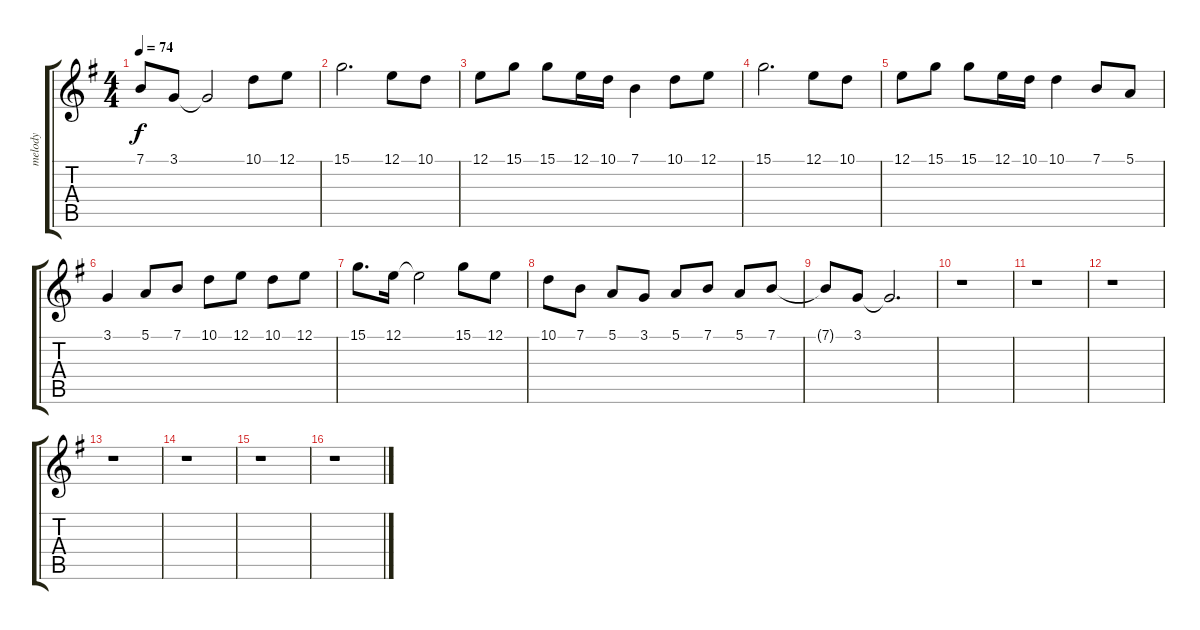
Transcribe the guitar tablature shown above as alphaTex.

\track ("melody" "melody") {instrument flute}
\staff {score tabs}
\tuning (E4 B3 G3 D3 A2 E2) {hide}
\ts (4 4)
\tempo 74
\clef g2
\ks g
7.1{t}.8{dy f} 3.1.8 3.1{t}.2 10.1.8 12.1.8 |
15.1.2{d} 12.1.8 10.1.8 |
12.1.8 15.1.8 15.1.8 12.1.16 10.1.16 7.1.4 10.1.8 12.1.8 |
15.1.2{d} 12.1.8 10.1.8 |
12.1.8 15.1.8 15.1.8 12.1.16 10.1.16 10.1.4 7.1.8 5.1.8 |
3.1.4 5.1.8 7.1.8 10.1.8 12.1.8 10.1.8 12.1.8 |
15.1.8{d} 12.1.16 12.1{t}.2 15.1.8 12.1.8 |
10.1.8 7.1.8 5.1.8 3.1.8 5.1.8 7.1.8 5.1.8 7.1.8 |
7.1{t}.8 3.1.8 3.1{t}.2{d} |
r.1 |
r.1 |
r.1 |
r.1 |
r.1 |
r.1 |
r.1
